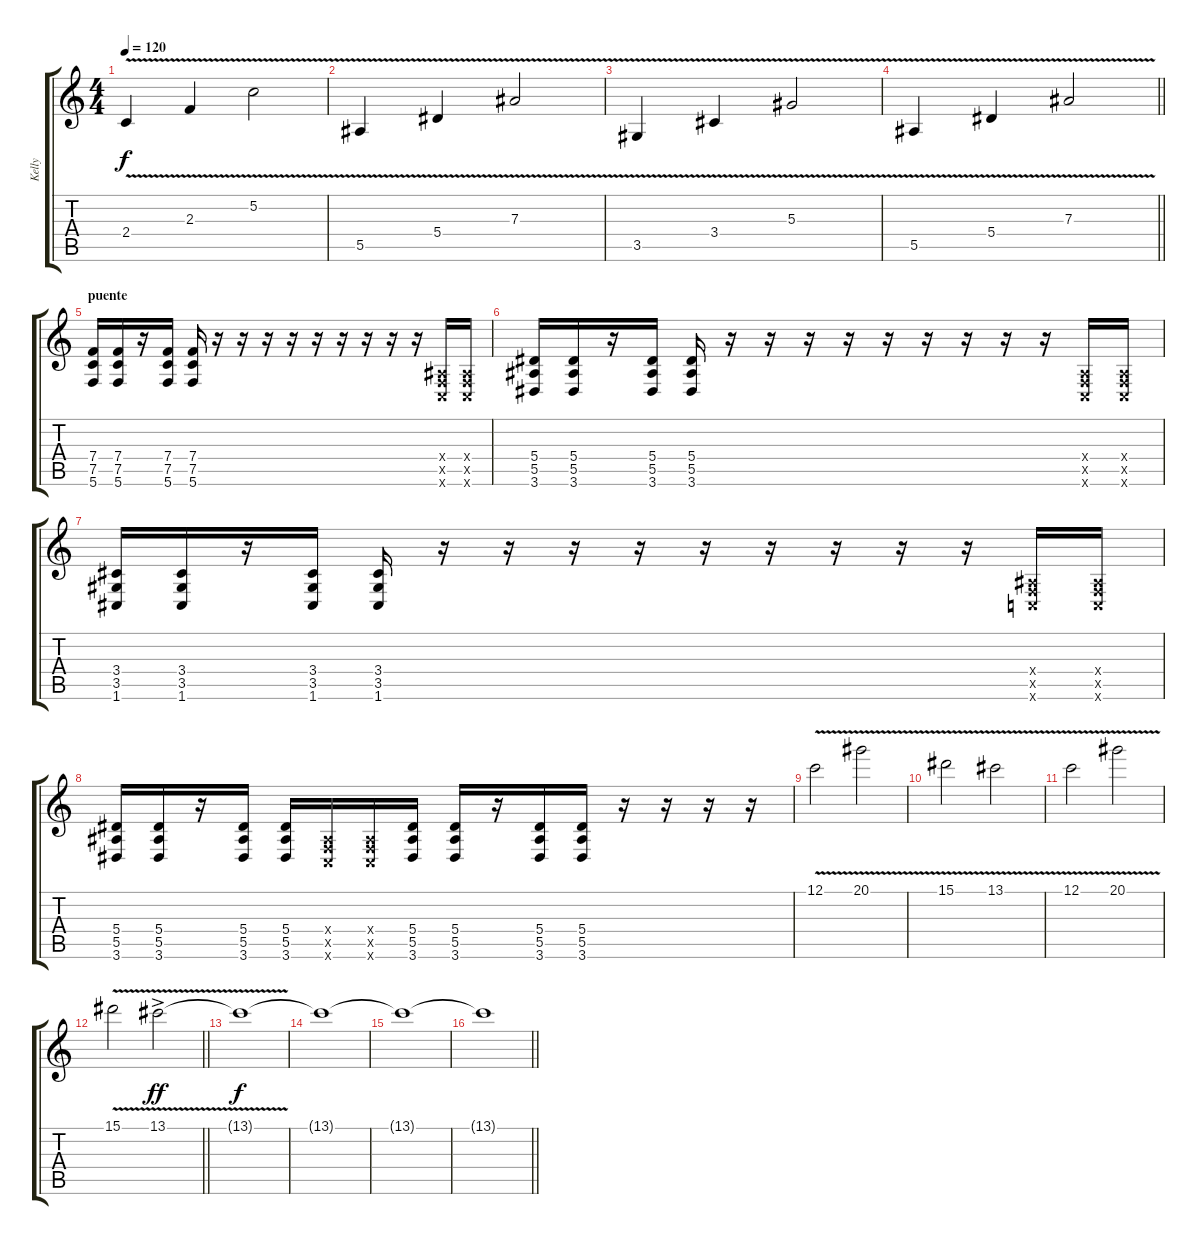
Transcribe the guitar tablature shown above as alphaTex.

\track ("Kelly" "Kelly") {instrument distortionguitar}
\staff {score tabs}
\tuning (C4 G3 Eb3 Bb2 F2 C2) {hide}
\ts (4 4)
\tempo 120
\clef g2
\ks c
2.4{v}.4{dy f} 2.3{v}.4 5.2{v}.2 |
5.5{v}.4 5.4{v}.4 7.3{v}.2 |
3.5{v}.4 3.4{v}.4 5.3{v}.2 |
\barLineRight lightlight
5.5{v}.4 5.4{v}.4 7.3{v}.2 |
\section ("" "puente")
(7.4 7.5 5.6).16 (7.4 7.5 5.6).16 r.16 (7.4 7.5 5.6).16 (7.4 7.5 5.6).16 r.16 r.16 r.16 r.16 r.16 r.16 r.16 r.16 r.16 (0.4{x} 0.5{x} 0.6{x}).16 (0.4{x} 0.5{x} 0.6{x}).16 |
(5.4 5.5 3.6).16 (5.4 5.5 3.6).16 r.16 (5.4 5.5 3.6).16 (5.4 5.5 3.6).16 r.16 r.16 r.16 r.16 r.16 r.16 r.16 r.16 r.16 (0.4{x} 0.5{x} 0.6{x}).16 (0.4{x} 0.5{x} 0.6{x}).16 |
(3.4 3.5 1.6).16 (3.4 3.5 1.6).16 r.16 (3.4 3.5 1.6).16 (3.4 3.5 1.6).16 r.16 r.16 r.16 r.16 r.16 r.16 r.16 r.16 r.16 (0.4{x} 0.5{x} 0.6{x}).16 (0.4{x} 0.5{x} 0.6{x}).16 |
(5.4 5.5 3.6).16 (5.4 5.5 3.6).16 r.16 (5.4 5.5 3.6).16 (5.4 5.5 3.6).16 (0.4{x} 0.5{x} 0.6{x}).16 (0.4{x} 0.5{x} 0.6{x}).16 (5.4 5.5 3.6).16 (5.4 5.5 3.6).16 r.16 (5.4 5.5 3.6).16 (5.4 5.5 3.6).16 r.16 r.16 r.16 r.16 |
12.1{v}.2 20.1{v}.2 |
15.1{v}.2 13.1{v}.2 |
12.1{v}.2 20.1{v}.2 |
\barLineRight lightlight
15.1{v}.2 13.1{v ac}.2{dy ff} |
13.1{t}.1{dy f} |
13.1{t}.1 |
13.1{t}.1 |
\barLineRight lightlight
13.1{t}.1
